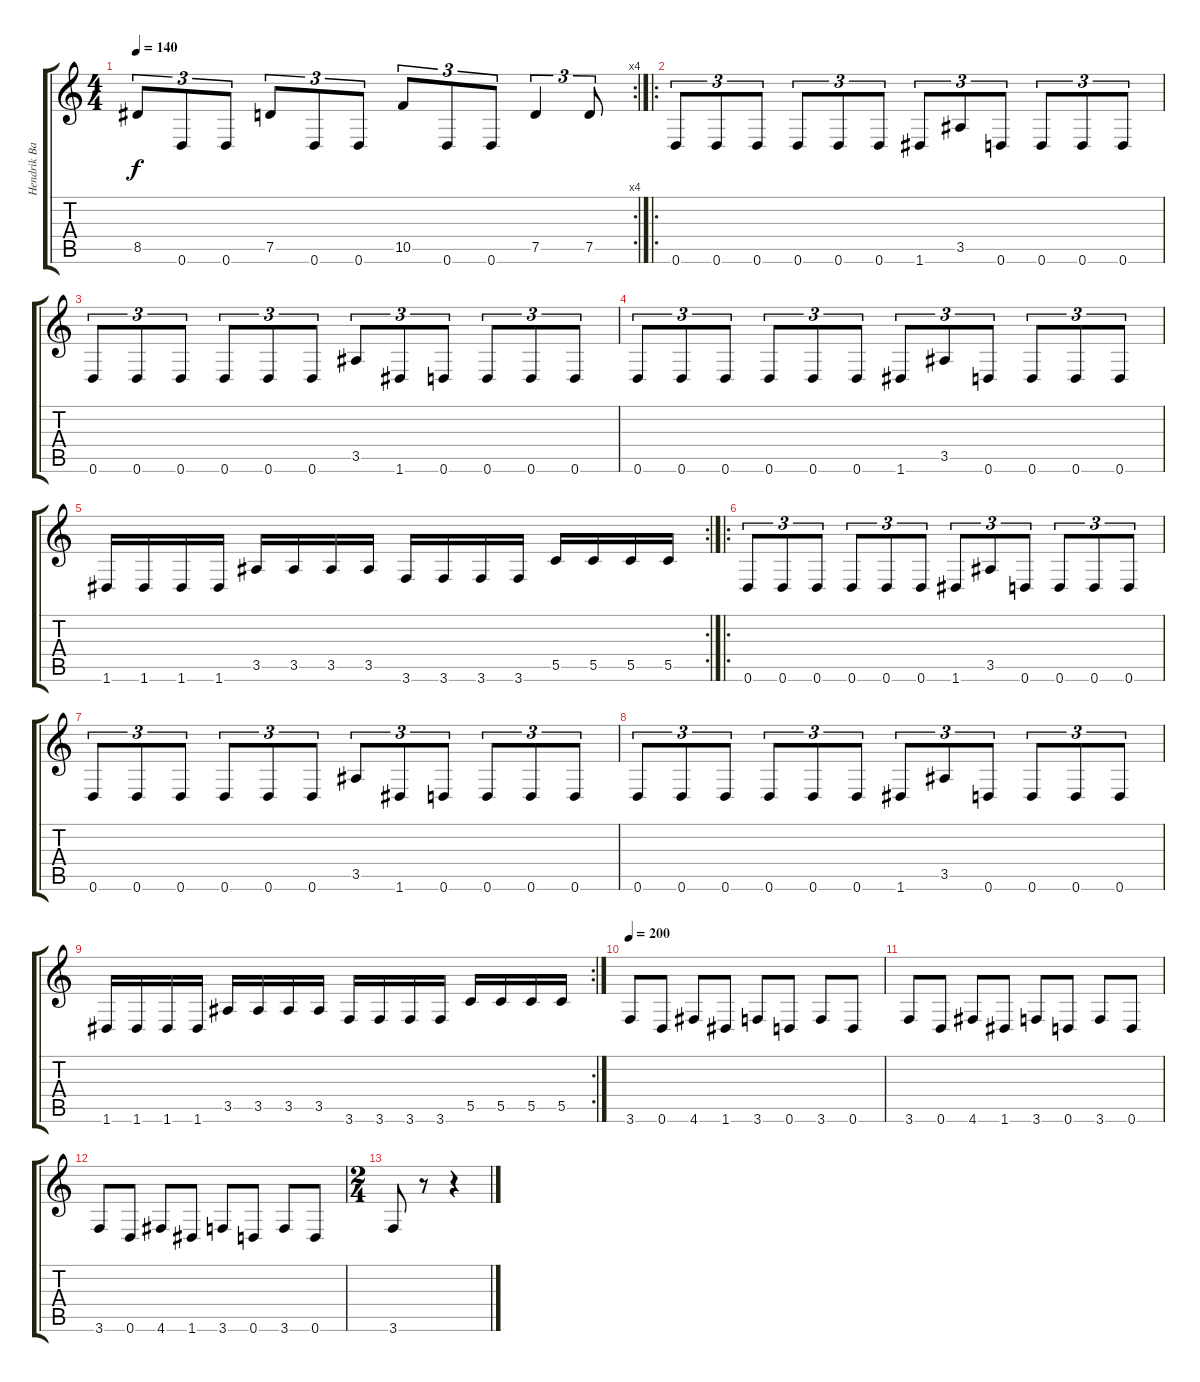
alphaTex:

\track ("Hendrik Bache" "Hendrik Ba") {instrument distortionguitar}
\staff {score tabs}
\tuning (D4 A3 F3 C3 G2 D2) {hide}
\rc 4
\ts (4 4)
\tempo 140
\clef g2
\ks c
8.5.8{tu (3 2) dy f} 0.6.8{tu (3 2)} 0.6.8{tu (3 2)} 7.5.8{tu (3 2)} 0.6.8{tu (3 2)} 0.6.8{tu (3 2)} 10.5.8{tu (3 2)} 0.6.8{tu (3 2)} 0.6.8{tu (3 2)} 7.5.4{tu (3 2)} 7.5.8{tu (3 2)} |
\ro
0.6.8{tu (3 2)} 0.6.8{tu (3 2)} 0.6.8{tu (3 2)} 0.6.8{tu (3 2)} 0.6.8{tu (3 2)} 0.6.8{tu (3 2)} 1.6.8{tu (3 2)} 3.5.8{tu (3 2)} 0.6.8{tu (3 2)} 0.6.8{tu (3 2)} 0.6.8{tu (3 2)} 0.6.8{tu (3 2)} |
0.6.8{tu (3 2)} 0.6.8{tu (3 2)} 0.6.8{tu (3 2)} 0.6.8{tu (3 2)} 0.6.8{tu (3 2)} 0.6.8{tu (3 2)} 3.5.8{tu (3 2)} 1.6.8{tu (3 2)} 0.6.8{tu (3 2)} 0.6.8{tu (3 2)} 0.6.8{tu (3 2)} 0.6.8{tu (3 2)} |
0.6.8{tu (3 2)} 0.6.8{tu (3 2)} 0.6.8{tu (3 2)} 0.6.8{tu (3 2)} 0.6.8{tu (3 2)} 0.6.8{tu (3 2)} 1.6.8{tu (3 2)} 3.5.8{tu (3 2)} 0.6.8{tu (3 2)} 0.6.8{tu (3 2)} 0.6.8{tu (3 2)} 0.6.8{tu (3 2)} |
\rc 2
1.6.16 1.6.16 1.6.16 1.6.16 3.5.16 3.5.16 3.5.16 3.5.16 3.6.16 3.6.16 3.6.16 3.6.16 5.5.16 5.5.16 5.5.16 5.5.16 |
\ro
0.6.8{tu (3 2)} 0.6.8{tu (3 2)} 0.6.8{tu (3 2)} 0.6.8{tu (3 2)} 0.6.8{tu (3 2)} 0.6.8{tu (3 2)} 1.6.8{tu (3 2)} 3.5.8{tu (3 2)} 0.6.8{tu (3 2)} 0.6.8{tu (3 2)} 0.6.8{tu (3 2)} 0.6.8{tu (3 2)} |
0.6.8{tu (3 2)} 0.6.8{tu (3 2)} 0.6.8{tu (3 2)} 0.6.8{tu (3 2)} 0.6.8{tu (3 2)} 0.6.8{tu (3 2)} 3.5.8{tu (3 2)} 1.6.8{tu (3 2)} 0.6.8{tu (3 2)} 0.6.8{tu (3 2)} 0.6.8{tu (3 2)} 0.6.8{tu (3 2)} |
0.6.8{tu (3 2)} 0.6.8{tu (3 2)} 0.6.8{tu (3 2)} 0.6.8{tu (3 2)} 0.6.8{tu (3 2)} 0.6.8{tu (3 2)} 1.6.8{tu (3 2)} 3.5.8{tu (3 2)} 0.6.8{tu (3 2)} 0.6.8{tu (3 2)} 0.6.8{tu (3 2)} 0.6.8{tu (3 2)} |
\rc 2
1.6.16 1.6.16 1.6.16 1.6.16 3.5.16 3.5.16 3.5.16 3.5.16 3.6.16 3.6.16 3.6.16 3.6.16 5.5.16 5.5.16 5.5.16 5.5.16 |
\tempo 200
3.6.8 0.6.8 4.6.8 1.6.8 3.6.8 0.6.8 3.6.8 0.6.8 |
3.6.8 0.6.8 4.6.8 1.6.8 3.6.8 0.6.8 3.6.8 0.6.8 |
3.6.8 0.6.8 4.6.8 1.6.8 3.6.8 0.6.8 3.6.8 0.6.8 |
\ts (2 4)
3.6.8 r.8 r.4
